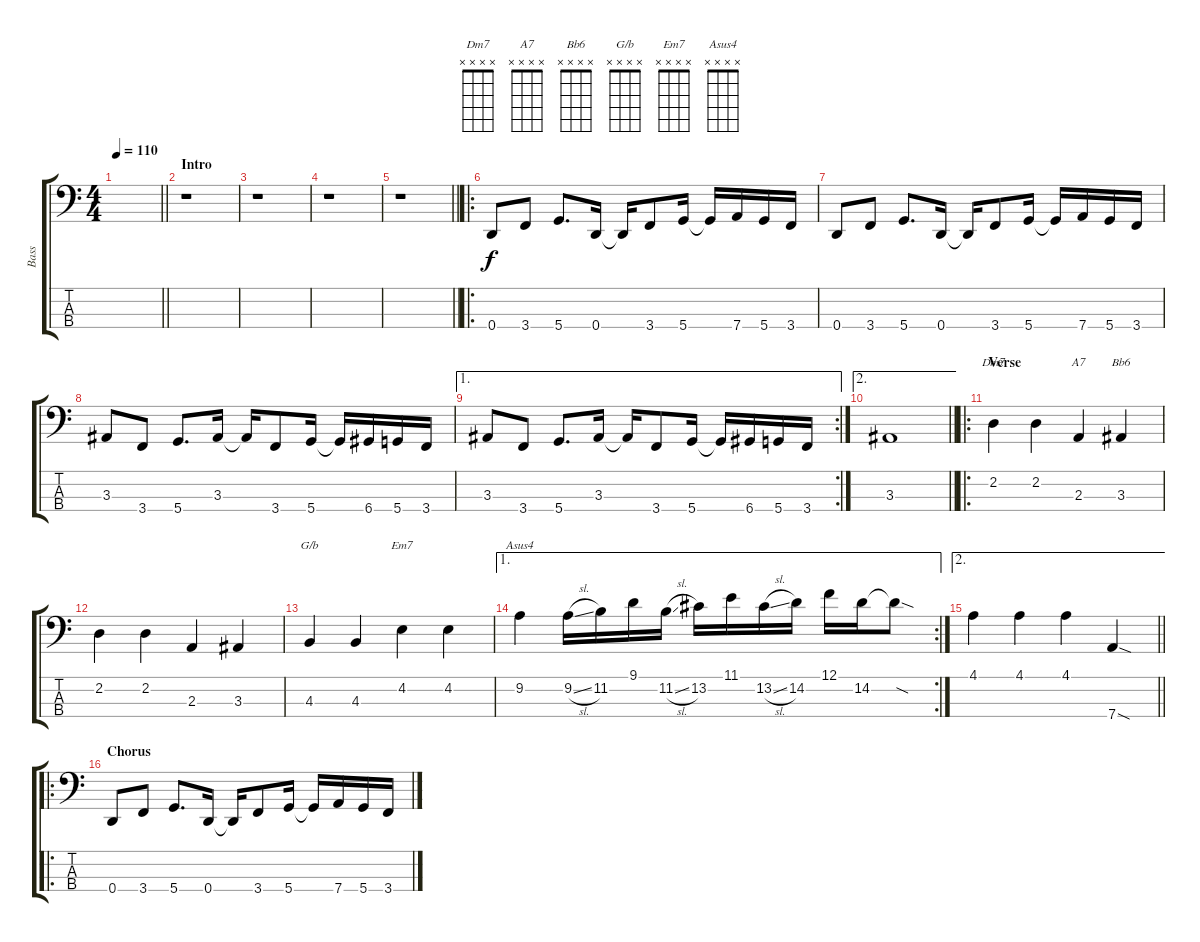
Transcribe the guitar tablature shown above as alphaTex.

\track ("Bass" "Bass") {instrument electricbassfinger}
\staff {score tabs}
\tuning (F2 C2 G1 D1) {hide}
\chord ("Dm7" x x x x)
\chord ("A7" x x x x)
\chord ("Bb6" x x x x)
\chord ("G/b" x x x x)
\chord ("Em7" x x x x)
\chord ("Asus4" x x x x)
\ts (4 4)
\tempo 110
\clef f4
\barLineRight lightlight
\ks c
|
\section ("" "Intro")
r.1 |
r.1 |
r.1 |
\barLineRight lightlight
r.1 |
\ro
0.4.8 3.4.8 5.4.8{d} 0.4.16 0.4{t}.16 3.4.8 5.4.16 5.4{t}.16 7.4.16 5.4.16 3.4.16 |
0.4.8 3.4.8 5.4.8{d} 0.4.16 0.4{t}.16 3.4.8 5.4.16 5.4{t}.16 7.4.16 5.4.16 3.4.16 |
3.3.8 3.4.8 5.4.8{d} 3.3.16 3.3{t}.16 3.4.8 5.4.16 5.4{t}.16 6.4.16 5.4.16 3.4.16 |
\ae 1
\rc 2
3.3.8 3.4.8 5.4.8{d} 3.3.16 3.3{t}.16 3.4.8 5.4.16 5.4{t}.16 6.4.16 5.4.16 3.4.16 |
\ae 2
\barLineRight lightlight
3.3.1 |
\ro
\section ("" "Verse")
2.2.4{ch "Dm7"} 2.2.4 2.3.4{ch "A7"} 3.3.4{ch "Bb6"} |
2.2.4 2.2.4 2.3.4 3.3.4 |
4.3.4{ch "G/b"} 4.3.4 4.2.4{ch "Em7"} 4.2.4 |
\ae 1
\rc 2
9.2.4{ch "Asus4"} 9.2{sl}.16 11.2.16 9.1.16 11.2{sl}.16 13.2.16 11.1.16 13.2{sl}.16 14.2.16 12.1.16 14.2.16 14.2{sod t}.8 |
\ae 2
\barLineRight lightlight
4.1.4 4.1.4 4.1.4 7.4{sod}.4 |
\ro
\section ("" "Chorus")
0.4.8 3.4.8 5.4.8{d} 0.4.16 0.4{t}.16 3.4.8 5.4.16 5.4{t}.16 7.4.16 5.4.16 3.4.16
